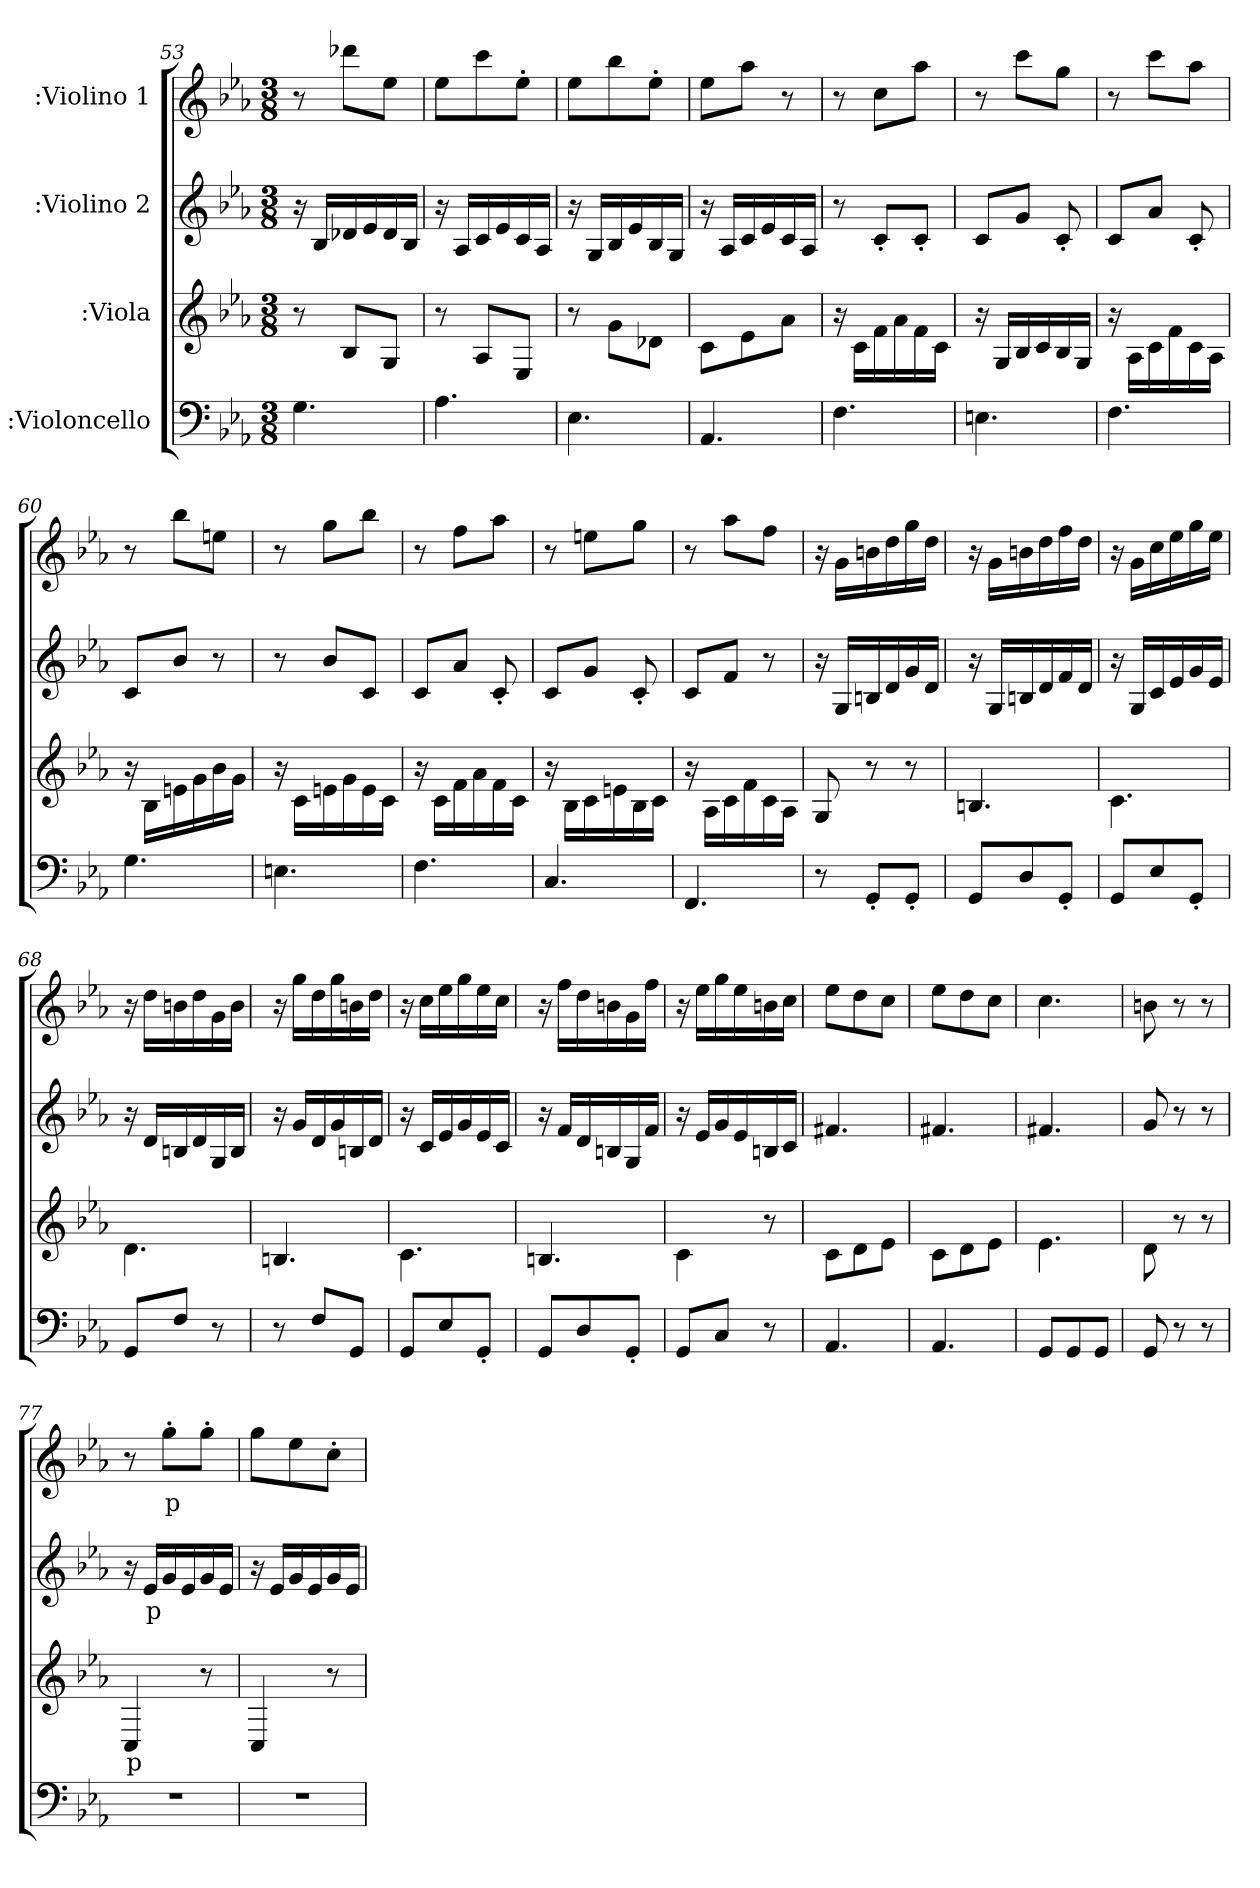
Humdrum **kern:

**kern	**kern	**text	**kern	**text	**kern	**text
*part4	*part3	*part3	*part2	*part2	*part1	*part1
*staff4	*staff3	*staff3	*staff2	*staff2	*staff1	*staff1
*I":Violoncello	*I":Viola	*	*I":Violino 2	*	*I":Violino 1	*
*clefF4	*	*	*clefG2	*	*clefG2	*
*k[b-e-a-]	*k[b-e-a-]	*	*k[b-e-a-]	*	*k[b-e-a-]	*
*c:	*c:	*	*c:	*	*c:	*
*M3/8	*M3/8	*	*M3/8	*	*M3/8	*
=53	=53	=53	=53	=53	=53	=53
4.G\	8r	.	16r	.	8r	.
.	.	.	16B-/LL	.	.	.
.	8B-/L	.	16d-X/	.	8ddd-X\L	.
.	.	.	16e-/	.	.	.
.	8G/J	.	16d-/	.	8ee-\J	.
.	.	.	16B-/JJ	.	.	.
=54	=54	=54	=54	=54	=54	=54
4.A-\	8r	.	16r	.	8ee-\L	.
.	.	.	16A-/LL	.	.	.
.	8A-/L	.	16c/	.	8ccc\	.
.	.	.	16e-/	.	.	.
.	8E-/J	.	16c/	.	8ee-'>\J	.
.	.	.	16A-/JJ	.	.	.
=55	=55	=55	=55	=55	=55	=55
4.E-\	8r	.	16r	.	8ee-\L	.
.	.	.	16G/LL	.	.	.
.	8g\L	.	16B-/	.	8bb-\	.
.	.	.	16e-/	.	.	.
.	8d-X\J	.	16B-/	.	8ee-'>\J	.
.	.	.	16G/JJ	.	.	.
=56	=56	=56	=56	=56	=56	=56
4.AA-/	8c\L	.	16r	.	8ee-\L	.
.	.	.	16A-/LL	.	.	.
.	8e-\	.	16c/	.	8aa-\J	.
.	.	.	16e-/	.	.	.
.	8a-\J	.	16c/	.	8r	.
.	.	.	16A-/JJ	.	.	.
=57	=57	=57	=57	=57	=57	=57
4.F\	16r	.	8r	.	8r	.
.	16c\LL	.	.	.	.	.
.	16f\	.	8c'>/L	.	8cc\L	.
.	16a-\	.	.	.	.	.
.	16f\	.	8c'>/J	.	8aa-\J	.
.	16c\JJ	.	.	.	.	.
=58	=58	=58	=58	=58	=58	=58
4.En\	16r	.	8c/L	.	8r	.
.	16G/LL	.	.	.	.	.
.	16B-/	.	8g/J	.	8ccc\L	.
.	16c/	.	.	.	.	.
.	16B-/	.	8c'>/	.	8gg\J	.
.	16G/JJ	.	.	.	.	.
=59	=59	=59	=59	=59	=59	=59
4.F\	16r	.	8c/L	.	8r	.
.	16A-\LL	.	.	.	.	.
.	16c\	.	8a-/J	.	8ccc\L	.
.	16f\	.	.	.	.	.
.	16c\	.	8c'>/	.	8aa-\J	.
.	16A-\JJ	.	.	.	.	.
=60	=60	=60	=60	=60	=60	=60
4.G\	16r	.	8c/L	.	8r	.
.	16B-\LL	.	.	.	.	.
.	16en\	.	8b-/J	.	8bb-\L	.
.	16g\	.	.	.	.	.
.	16b-\	.	8r	.	8een\J	.
.	16g\JJ	.	.	.	.	.
=61	=61	=61	=61	=61	=61	=61
4.En\	16r	.	8r	.	8r	.
.	16c\LL	.	.	.	.	.
.	16en\	.	8b-/L	.	8gg\L	.
.	16g\	.	.	.	.	.
.	16e\	.	8c/J	.	8bb-\J	.
.	16c\JJ	.	.	.	.	.
=62	=62	=62	=62	=62	=62	=62
4.F\	16r	.	8c/L	.	8r	.
.	16c\LL	.	.	.	.	.
.	16f\	.	8a-/J	.	8ff\L	.
.	16a-\	.	.	.	.	.
.	16f\	.	8c'>/	.	8aa-\J	.
.	16c\JJ	.	.	.	.	.
=63	=63	=63	=63	=63	=63	=63
4.C/	16r	.	8c/L	.	8r	.
.	16B-\LL	.	.	.	.	.
.	16c\	.	8g/J	.	8een\L	.
.	16en\	.	.	.	.	.
.	16B-\	.	8c'>/	.	8gg\J	.
.	16c\JJ	.	.	.	.	.
=64	=64	=64	=64	=64	=64	=64
4.FF/	16r	.	8c/L	.	8r	.
.	16A-\LL	.	.	.	.	.
.	16c\	.	8f/J	.	8aa-\L	.
.	16f\	.	.	.	.	.
.	16c\	.	8r	.	8ff\J	.
.	16A-\JJ	.	.	.	.	.
=65	=65	=65	=65	=65	=65	=65
8r	8G/	.	16r	.	16r	.
.	.	.	16G/LL	.	16g\LL	.
8GG'>/L	8r	.	16Bn/	.	16bn\	.
.	.	.	16d/	.	16dd\	.
8GG'>/J	8r	.	16g/	.	16gg\	.
.	.	.	16d/JJ	.	16dd\JJ	.
=66	=66	=66	=66	=66	=66	=66
8GG/L	4.Bn/	.	16r	.	16r	.
.	.	.	16G/LL	.	16g\LL	.
8D/	.	.	16Bn/	.	16bn\	.
.	.	.	16d/	.	16dd\	.
8GG'>/J	.	.	16f/	.	16ff\	.
.	.	.	16d/JJ	.	16dd\JJ	.
=67	=67	=67	=67	=67	=67	=67
8GG/L	4.c\	.	16r	.	16r	.
.	.	.	16G/LL	.	16g\LL	.
8E-/	.	.	16c/	.	16cc\	.
.	.	.	16e-/	.	16ee-\	.
8GG'>/J	.	.	16g/	.	16gg\	.
.	.	.	16e-/JJ	.	16ee-\JJ	.
=68	=68	=68	=68	=68	=68	=68
8GG/L	4.d\	.	16r	.	16r	.
.	.	.	16d/LL	.	16dd\LL	.
8F/J	.	.	16Bn/	.	16bn\	.
.	.	.	16d/	.	16dd\	.
8r	.	.	16G/	.	16g\	.
.	.	.	16B/JJ	.	16b\JJ	.
=69	=69	=69	=69	=69	=69	=69
8r	4.Bn/	.	16r	.	16r	.
.	.	.	16g/LL	.	16gg\LL	.
8F/L	.	.	16d/	.	16dd\	.
.	.	.	16g/	.	16gg\	.
8GG/J	.	.	16Bn/	.	16bn\	.
.	.	.	16d/JJ	.	16dd\JJ	.
=70	=70	=70	=70	=70	=70	=70
8GG/L	4.c\	.	16r	.	16r	.
.	.	.	16c/LL	.	16cc\LL	.
8E-/	.	.	16e-/	.	16ee-\	.
.	.	.	16g/	.	16gg\	.
8GG'>/J	.	.	16e-/	.	16ee-\	.
.	.	.	16c/JJ	.	16cc\JJ	.
=71	=71	=71	=71	=71	=71	=71
8GG/L	4.Bn/	.	16r	.	16r	.
.	.	.	16f/LL	.	16ff\LL	.
8D/	.	.	16d/	.	16dd\	.
.	.	.	16Bn/	.	16bn\	.
8GG'>/J	.	.	16G/	.	16g\	.
.	.	.	16f/JJ	.	16ff\JJ	.
=72	=72	=72	=72	=72	=72	=72
8GG/L	4c\	.	16r	.	16r	.
.	.	.	16e-/LL	.	16ee-\LL	.
8C/J	.	.	16g/	.	16gg\	.
.	.	.	16e-/	.	16ee-\	.
8r	8r	.	16Bn/	.	16bn\	.
.	.	.	16c/JJ	.	16cc\JJ	.
=73	=73	=73	=73	=73	=73	=73
4.AA-/	8c\L	.	4.f#X/	.	8ee-\L	.
.	8d\	.	.	.	8dd\	.
.	8e-\J	.	.	.	8cc\J	.
=74	=74	=74	=74	=74	=74	=74
4.AA-/	8c\L	.	4.f#X/	.	8ee-\L	.
.	8d\	.	.	.	8dd\	.
.	8e-\J	.	.	.	8cc\J	.
=75	=75	=75	=75	=75	=75	=75
8GG/L	4.e-\	.	4.f#X/	.	4.cc\	.
8GG/	.	.	.	.	.	.
8GG/J	.	.	.	.	.	.
=76	=76	=76	=76	=76	=76	=76
8GG/	8d\	.	8g/	.	8bn\	.
8r	8r	.	8r	.	8r	.
8r	8r	.	8r	.	8r	.
=77	=77	=77	=77	=77	=77	=77
4.r	4C/	p	16r	.	8r	.
.	.	.	16e-/LL	p	.	.
.	.	.	16g/	.	8gg'>\L	p
.	.	.	16e-/	.	.	.
.	8r	.	16g/	.	8gg'>\J	.
.	.	.	16e-/JJ	.	.	.
=78	=78	=78	=78	=78	=78	=78
4.r	4C/	.	16r	.	8gg\L	.
.	.	.	16e-/LL	.	.	.
.	.	.	16g/	.	8ee-\	.
.	.	.	16e-/	.	.	.
.	8r	.	16g/	.	8cc'>\J	.
.	.	.	16e-/JJ	.	.	.
=	=	=	=	=	=	=
*-	*-	*-	*-	*-	*-	*-
